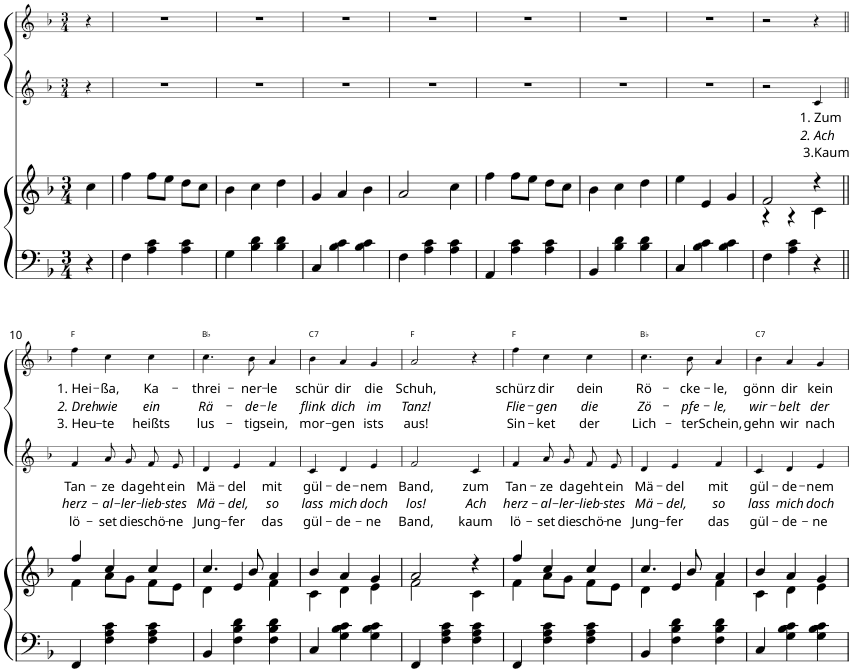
**kern	**kern	**kern	**text	**text	**text	**kern	**text	**text	**text	**harte
*part3	*part3	*part2	*part2	*part2	*part2	*part1	*part1	*part1	*part1	*part1
*staff4	*staff3	*staff2	*staff2	*staff2	*staff2	*staff1	*staff1	*staff1	*staff1	*
*I"P3	*	*I"Voice	*	*	*	*I"Voice	*	*	*	*
*	*	*stria5	*	*	*	*stria5	*	*	*	*
*clefF4	*clefG2	*clefG2	*	*	*	*clefG2	*	*	*	*
*k[b-]	*k[b-]	*k[b-]	*	*	*	*k[b-]	*	*	*	*
*F:	*F:	*F:	*	*	*	*F:	*	*	*	*
*M3/4	*M3/4	*M3/4	*	*	*	*M3/4	*	*	*	*
=1	=1	=1	=1	=1	=1	=1	=1	=1	=1	=1
4r	4cc\	4r	.	.	.	4r	.	.	.	.
=2	=2	=2	=2	=2	=2	=2	=2	=2	=2	=2
4F\	4ff\	2.r	.	.	.	2.r	.	.	.	.
4A\ 4c\	8ff\L	.	.	.	.	.	.	.	.	.
.	8ee\J	.	.	.	.	.	.	.	.	.
4A\ 4c\	8dd\L	.	.	.	.	.	.	.	.	.
.	8cc\J	.	.	.	.	.	.	.	.	.
=3	=3	=3	=3	=3	=3	=3	=3	=3	=3	=3
4G\	4b-\	2.r	.	.	.	2.r	.	.	.	.
4B-\ 4d\	4cc\	.	.	.	.	.	.	.	.	.
4B-\ 4d\	4dd\	.	.	.	.	.	.	.	.	.
=4	=4	=4	=4	=4	=4	=4	=4	=4	=4	=4
4C/	4g/	2.r	.	.	.	2.r	.	.	.	.
4B-\ 4c\	4a/	.	.	.	.	.	.	.	.	.
4B-\ 4c\	4b-\	.	.	.	.	.	.	.	.	.
=5	=5	=5	=5	=5	=5	=5	=5	=5	=5	=5
4F\	2a/	2.r	.	.	.	2.r	.	.	.	.
4A\ 4c\	.	.	.	.	.	.	.	.	.	.
4A\ 4c\	4cc\	.	.	.	.	.	.	.	.	.
=6	=6	=6	=6	=6	=6	=6	=6	=6	=6	=6
4AA/	4ff\	2.r	.	.	.	2.r	.	.	.	.
4A\ 4c\	8ff\L	.	.	.	.	.	.	.	.	.
.	8ee\J	.	.	.	.	.	.	.	.	.
4A\ 4c\	8dd\L	.	.	.	.	.	.	.	.	.
.	8cc\J	.	.	.	.	.	.	.	.	.
=7	=7	=7	=7	=7	=7	=7	=7	=7	=7	=7
4BB-/	4b-\	2.r	.	.	.	2.r	.	.	.	.
4B-\ 4d\	4cc\	.	.	.	.	.	.	.	.	.
4B-\ 4d\	4dd\	.	.	.	.	.	.	.	.	.
=8	=8	=8	=8	=8	=8	=8	=8	=8	=8	=8
4C/	4ee\	2.r	.	.	.	2.r	.	.	.	.
4B-\ 4c\	4e/	.	.	.	.	.	.	.	.	.
4B-\ 4c\	4g/	.	.	.	.	.	.	.	.	.
=9	=9	=9	=9	=9	=9	=9	=9	=9	=9	=9
*	*^	*	*	*	*	*	*	*	*	*
4F\	2f/	4r	2r	.	.	.	2r	.	.	.	.
4A\ 4c\	.	4r	.	.	.	.	.	.	.	.	.
!	!	!	!	!LO:LY:b	!LO:LY:b	!LO:LY:b	!	!	!	!	!
4r	4r	4c\	4c/	1. Zum	2. Ach	3.Kaum	4r	.	.	.	.
!!LO:LB:g=z
=10||	=10||	=10||	=10||	=10||	=10||	=10||	=10||	=10||	=10||	=10||	=10||
!	!	!	!	!LO:LY:b	!LO:LY:b	!LO:LY:b	!	!LO:LY:b	!LO:LY:b	!LO:LY:b	!
4FF/	4ff/	4f\	4f/	Tan-	herz-	lö-	4ff\	1. Hei-	2. Dreh	3. Heu-	F:maj
!	!	!	!	!LO:LY:b	!LO:LY:b	!LO:LY:b	!	!LO:LY:b	!LO:LY:b	!LO:LY:b	!
4F\ 4A\ 4c\	4cc/	8a\L	8a/L	-ze	-al-	-set	4cc\	-ßa,	wie	-te	.
!	!	!	!	!LO:LY:b	!LO:LY:b	!LO:LY:b	!	!	!	!	!
.	.	8g\J	8g/J	da	-ler-	die	.	.	.	.	.
!	!	!	!	!LO:LY:b	!LO:LY:b	!LO:LY:b	!	!LO:LY:b	!LO:LY:b	!LO:LY:b	!
4F\ 4A\ 4c\	4cc/	8f\L	8f/L	geht	-lieb-	schö-	4cc\	Ka-	ein	heißts	.
!	!	!	!	!LO:LY:b	!LO:LY:b	!LO:LY:b	!	!	!	!	!
.	.	8e\J	8e/J	ein	-stes	-ne	.	.	.	.	.
=11	=11	=11	=11	=11	=11	=11	=11	=11	=11	=11	=11
!	!	!	!	!LO:LY:b	!LO:LY:b	!LO:LY:b	!	!LO:LY:b	!LO:LY:b	!LO:LY:b	!
4BB-/	4.cc/	4d\	4d/	Mä-	Mä-	Jung-	4.cc\	-threi-	Rä-	lus-	Bb:maj
!	!	!	!	!LO:LY:b	!LO:LY:b	!LO:LY:b	!	!	!	!	!
4F\ 4B-\ 4d\	.	4e/	4e/	-del	-del,	-fer	.	.	.	.	.
!	!	!	!	!	!	!	!	!LO:LY:b	!LO:LY:b	!LO:LY:b	!
.	8b-/	.	.	.	.	.	8b-\	-ner-	-de-	-tig	.
!	!	!	!	!LO:LY:b	!LO:LY:b	!LO:LY:b	!	!LO:LY:b	!LO:LY:b	!LO:LY:b	!
4F\ 4B-\ 4d\	4a/	4f\	4f/	mit	so	das	4a/	-le	-le	sein,	.
=12	=12	=12	=12	=12	=12	=12	=12	=12	=12	=12	=12
!	!	!	!	!LO:LY:b	!LO:LY:b	!LO:LY:b	!	!LO:LY:b	!LO:LY:b	!LO:LY:b	!LO:H:kt=7
4C/	4b-/	4c\	4c/	gül-	lass	gül-	4b-\	schür	flink	mor-	C:7
!	!	!	!	!LO:LY:b	!LO:LY:b	!LO:LY:b	!	!LO:LY:b	!LO:LY:b	!LO:LY:b	!
4G\ 4B-\ 4c\	4a/	4d\	4d/	-de-	mich	-de-	4a/	dir	dich	-gen	.
!	!	!	!	!LO:LY:b	!LO:LY:b	!LO:LY:b	!	!LO:LY:b	!LO:LY:b	!LO:LY:b	!
4G\ 4B-\ 4c\	4g/	4e\	4e/	-nem	doch	-ne	4g/	die	im	ists	.
=13	=13	=13	=13	=13	=13	=13	=13	=13	=13	=13	=13
!	!	!	!	!LO:LY:b	!LO:LY:b	!LO:LY:b	!	!LO:LY:b	!LO:LY:b	!LO:LY:b	!
4FF/	2a/	2f\	2f/	Band,	los!	Band,	2a/	Schuh,	Tanz!	aus!	F:maj
4F\ 4A\ 4c\	.	.	.	.	.	.	.	.	.	.	.
!	!	!	!	!LO:LY:b	!LO:LY:b	!LO:LY:b	!	!	!	!	!
4F\ 4A\ 4c\	4r	4c\	4c/	zum	Ach	kaum	4r	.	.	.	.
=14	=14	=14	=14	=14	=14	=14	=14	=14	=14	=14	=14
!	!	!	!	!LO:LY:b	!LO:LY:b	!LO:LY:b	!	!LO:LY:b	!LO:LY:b	!LO:LY:b	!
4FF/	4ff/	4f\	4f/	Tan-	herz-	lö-	4ff\	schürz	Flie-	Sin-	F:maj
!	!	!	!	!LO:LY:b	!LO:LY:b	!LO:LY:b	!	!LO:LY:b	!LO:LY:b	!LO:LY:b	!
4F\ 4A\ 4c\	4cc/	8a\L	8a/L	-ze	-al-	-set	4cc\	dir	-gen	-ket	.
!	!	!	!	!LO:LY:b	!LO:LY:b	!LO:LY:b	!	!	!	!	!
.	.	8g\J	8g/J	da	-ler-	die	.	.	.	.	.
!	!	!	!	!LO:LY:b	!LO:LY:b	!LO:LY:b	!	!LO:LY:b	!LO:LY:b	!LO:LY:b	!
4F\ 4A\ 4c\	4cc/	8f\L	8f/L	geht	-lieb-	schö-	4cc\	dein	die	der	.
!	!	!	!	!LO:LY:b	!LO:LY:b	!LO:LY:b	!	!	!	!	!
.	.	8e\J	8e/J	ein	-stes	-ne	.	.	.	.	.
=15	=15	=15	=15	=15	=15	=15	=15	=15	=15	=15	=15
!	!	!	!	!LO:LY:b	!LO:LY:b	!LO:LY:b	!	!LO:LY:b	!LO:LY:b	!LO:LY:b	!
4BB-/	4.cc/	4d\	4d/	Mä-	Mä-	Jung-	4.cc\	Rö-	Zö-	Lich-	Bb:maj
!	!	!	!	!LO:LY:b	!LO:LY:b	!LO:LY:b	!	!	!	!	!
4F\ 4B-\ 4d\	.	4e/	4e/	-del	-del,	-fer	.	.	.	.	.
!	!	!	!	!	!	!	!	!LO:LY:b	!LO:LY:b	!LO:LY:b	!
.	8b-/	.	.	.	.	.	8b-\	-cke-	-pfe-	-ter	.
!	!	!	!	!LO:LY:b	!LO:LY:b	!LO:LY:b	!	!LO:LY:b	!LO:LY:b	!LO:LY:b	!
4F\ 4B-\ 4d\	4a/	4f\	4f/	mit	so	das	4a/	-le,	-le,	Schein,	.
=16	=16	=16	=16	=16	=16	=16	=16	=16	=16	=16	=16
!	!	!	!	!LO:LY:b	!LO:LY:b	!LO:LY:b	!	!LO:LY:b	!LO:LY:b	!LO:LY:b	!LO:H:kt=7
4C/	4b-/	4c\	4c/	gül-	lass	gül-	4b-\	gönn	wir-	gehn	C:7
!	!	!	!	!LO:LY:b	!LO:LY:b	!LO:LY:b	!	!LO:LY:b	!LO:LY:b	!LO:LY:b	!
4G\ 4B-\ 4c\	4a/	4d\	4d/	-de-	mich	-de-	4a/	dir	-belt	wir	.
!	!	!	!	!LO:LY:b	!LO:LY:b	!LO:LY:b	!	!LO:LY:b	!LO:LY:b	!LO:LY:b	!
4G\ 4B-\ 4c\	4g/	4e\	4e/	-nem	doch	-ne	4g/	kein	der	nach	.
*	*v	*v	*	*	*	*	*	*	*	*	*
=	=	=	=	=	=	=	=	=	=	=
*-	*-	*-	*-	*-	*-	*-	*-	*-	*-	*-
